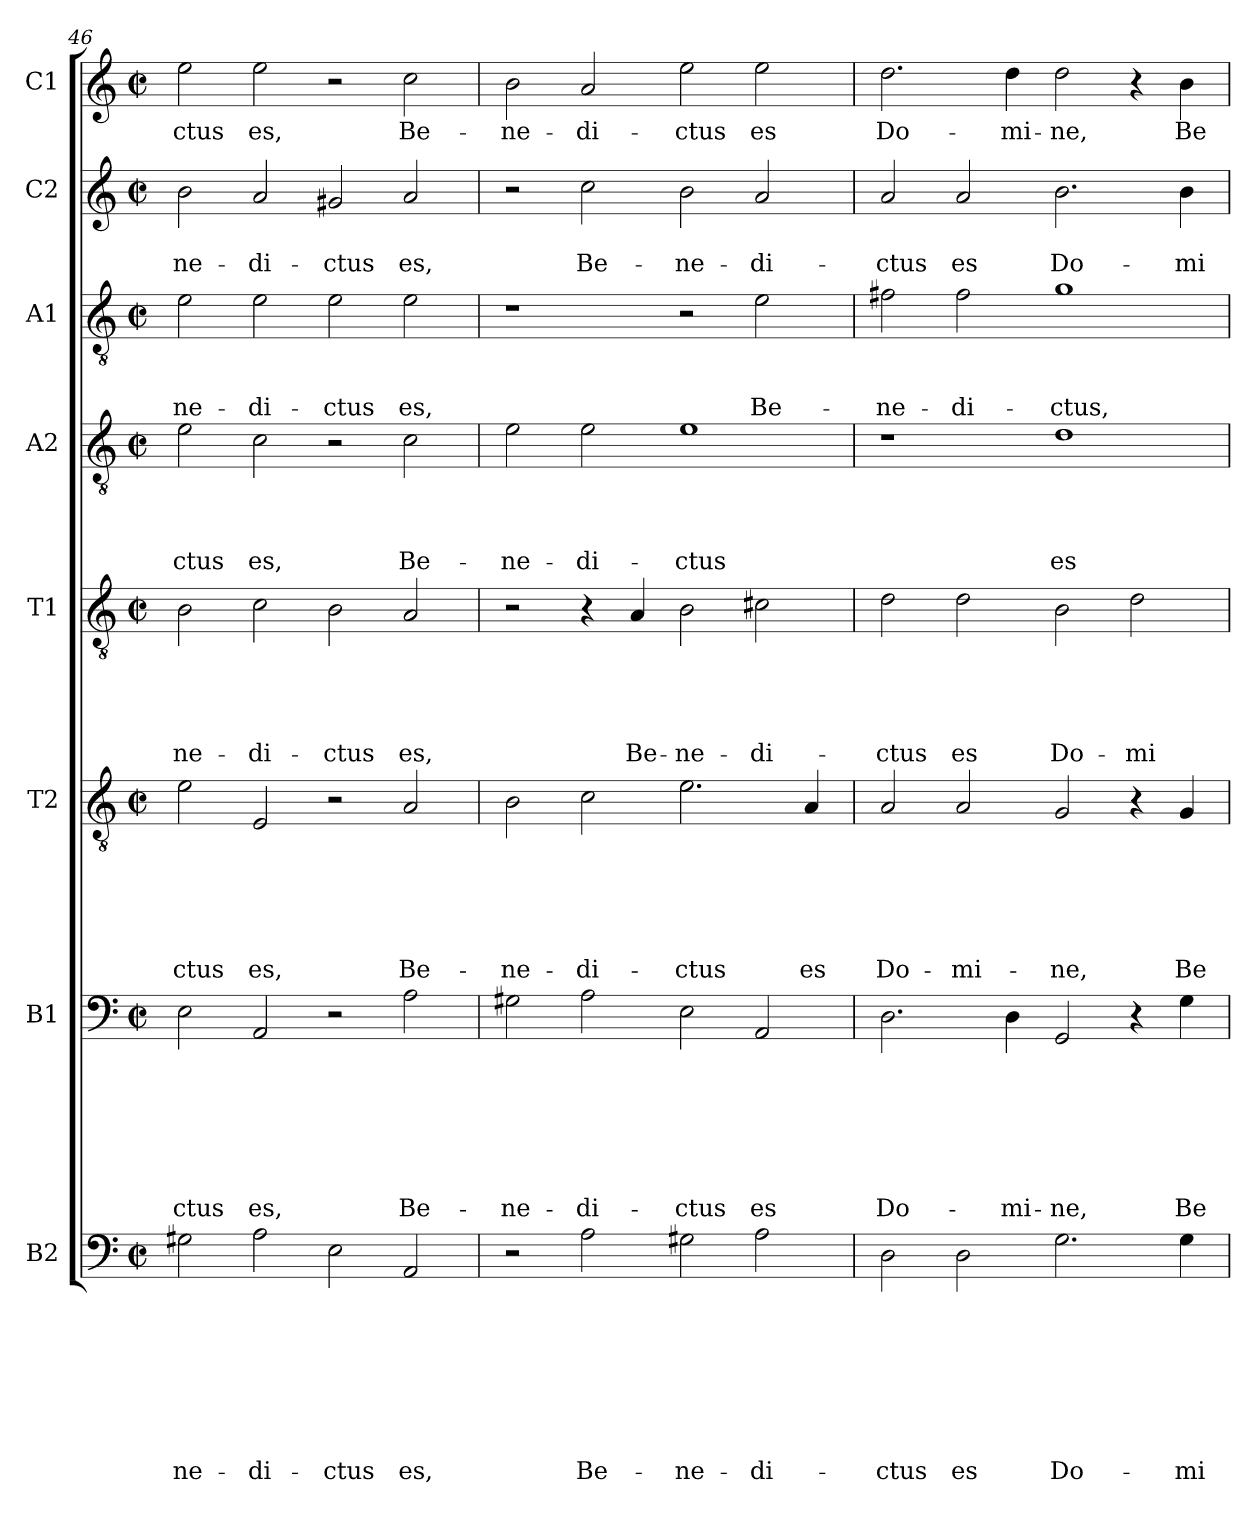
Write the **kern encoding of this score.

**kern	**text	**text	**text	**text	**text	**text	**text	**text	**kern	**text	**text	**text	**text	**text	**text	**text	**kern	**text	**text	**text	**text	**text	**text	**kern	**text	**text	**text	**text	**text	**kern	**text	**text	**text	**text	**kern	**text	**text	**text	**kern	**text	**text	**kern	**text
*part8	*part8	*part8	*part8	*part8	*part8	*part8	*part8	*part8	*part7	*part7	*part7	*part7	*part7	*part7	*part7	*part7	*part6	*part6	*part6	*part6	*part6	*part6	*part6	*part5	*part5	*part5	*part5	*part5	*part5	*part4	*part4	*part4	*part4	*part4	*part3	*part3	*part3	*part3	*part2	*part2	*part2	*part1	*part1
*staff8	*staff8	*staff8	*staff8	*staff8	*staff8	*staff8	*staff8	*staff8	*staff7	*staff7	*staff7	*staff7	*staff7	*staff7	*staff7	*staff7	*staff6	*staff6	*staff6	*staff6	*staff6	*staff6	*staff6	*staff5	*staff5	*staff5	*staff5	*staff5	*staff5	*staff4	*staff4	*staff4	*staff4	*staff4	*staff3	*staff3	*staff3	*staff3	*staff2	*staff2	*staff2	*staff1	*staff1
*I"B2	*	*	*	*	*	*	*	*	*I"B1	*	*	*	*	*	*	*	*I"T2	*	*	*	*	*	*	*I"T1	*	*	*	*	*	*I"A2	*	*	*	*	*I"A1	*	*	*	*I"C2	*	*	*I"C1	*
*clefF4	*	*	*	*	*	*	*	*	*clefF4	*	*	*	*	*	*	*	*clefGv2	*	*	*	*	*	*	*clefGv2	*	*	*	*	*	*clefGv2	*	*	*	*	*clefGv2	*	*	*	*clefG2	*	*	*clefG2	*
*k[]	*	*	*	*	*	*	*	*	*k[]	*	*	*	*	*	*	*	*k[]	*	*	*	*	*	*	*k[]	*	*	*	*	*	*k[]	*	*	*	*	*k[]	*	*	*	*k[]	*	*	*k[]	*
*C:	*	*	*	*	*	*	*	*	*C:	*	*	*	*	*	*	*	*C:	*	*	*	*	*	*	*C:	*	*	*	*	*	*C:	*	*	*	*	*C:	*	*	*	*C:	*	*	*C:	*
*M2/2	*	*	*	*	*	*	*	*	*M2/2	*	*	*	*	*	*	*	*M2/2	*	*	*	*	*	*	*M2/2	*	*	*	*	*	*M2/2	*	*	*	*	*M2/2	*	*	*	*M2/2	*	*	*M2/2	*
*met(c|)	*	*	*	*	*	*	*	*	*met(c|)	*	*	*	*	*	*	*	*met(c|)	*	*	*	*	*	*	*met(c|)	*	*	*	*	*	*met(c|)	*	*	*	*	*met(c|)	*	*	*	*met(c|)	*	*	*met(c|)	*
=46	=46	=46	=46	=46	=46	=46	=46	=46	=46	=46	=46	=46	=46	=46	=46	=46	=46	=46	=46	=46	=46	=46	=46	=46	=46	=46	=46	=46	=46	=46	=46	=46	=46	=46	=46	=46	=46	=46	=46	=46	=46	=46	=46
!	!	!	!	!	!	!	!	!LO:LY:b	!	!	!	!	!	!	!	!LO:LY:b	!	!	!	!	!	!	!LO:LY:b	!	!	!	!	!	!LO:LY:b	!	!	!	!	!LO:LY:b	!	!	!	!LO:LY:b	!	!	!LO:LY:b	!	!LO:LY:b
2G#X\	.	.	.	.	.	.	.	-ne-	2E\	.	.	.	.	.	.	-ctus	2e\	.	.	.	.	.	-ctus	2B\	.	.	.	.	-ne-	2e\	.	.	.	-ctus	2e\	.	.	-ne-	2b\	.	-ne-	2ee\	-ctus
!	!	!	!	!	!	!	!	!LO:LY:b	!	!	!	!	!	!	!	!LO:LY:b	!	!	!	!	!	!	!LO:LY:b	!	!	!	!	!	!LO:LY:b	!	!	!	!	!LO:LY:b	!	!	!	!LO:LY:b	!	!	!LO:LY:b	!	!LO:LY:b
2A\	.	.	.	.	.	.	.	-di-	2AA/	.	.	.	.	.	.	es,	2E/	.	.	.	.	.	es,	2c\	.	.	.	.	-di-	2c\	.	.	.	es,	2e\	.	.	-di-	2a/	.	-di-	2ee\	es,
!	!	!	!	!	!	!	!	!LO:LY:b	!	!	!	!	!	!	!	!	!	!	!	!	!	!	!	!	!	!	!	!	!LO:LY:b	!	!	!	!	!	!	!	!	!LO:LY:b	!	!	!LO:LY:b	!	!
2E\	.	.	.	.	.	.	.	-ctus	2r	.	.	.	.	.	.	.	2r	.	.	.	.	.	.	2B\	.	.	.	.	-ctus	2r	.	.	.	.	2e\	.	.	-ctus	2g#X/	.	-ctus	2r	.
!	!	!	!	!	!	!	!	!LO:LY:b	!	!	!	!	!	!	!	!LO:LY:b	!	!	!	!	!	!	!LO:LY:b	!	!	!	!	!	!LO:LY:b	!	!	!	!	!LO:LY:b	!	!	!	!LO:LY:b	!	!	!LO:LY:b	!	!LO:LY:b
2AA/	.	.	.	.	.	.	.	es,	2A\	.	.	.	.	.	.	Be-	2A/	.	.	.	.	.	Be-	2A/	.	.	.	.	es,	2c\	.	.	.	Be-	2e\	.	.	es,	2a/	.	es,	2cc\	Be-
=47	=47	=47	=47	=47	=47	=47	=47	=47	=47	=47	=47	=47	=47	=47	=47	=47	=47	=47	=47	=47	=47	=47	=47	=47	=47	=47	=47	=47	=47	=47	=47	=47	=47	=47	=47	=47	=47	=47	=47	=47	=47	=47	=47
!	!	!	!	!	!	!	!	!	!	!	!	!	!	!	!	!LO:LY:b	!	!	!	!	!	!	!LO:LY:b	!	!	!	!	!	!	!	!	!	!	!LO:LY:b	!	!	!	!	!	!	!	!	!LO:LY:b
2r	.	.	.	.	.	.	.	.	2G#X\	.	.	.	.	.	.	-ne-	2B\	.	.	.	.	.	-ne-	2r	.	.	.	.	.	2e\	.	.	.	-ne-	1r	.	.	.	2r	.	.	2b\	-ne-
!	!	!	!	!	!	!	!	!LO:LY:b	!	!	!	!	!	!	!	!LO:LY:b	!	!	!	!	!	!	!LO:LY:b	!	!	!	!	!	!	!	!	!	!	!LO:LY:b	!	!	!	!	!	!	!LO:LY:b	!	!LO:LY:b
2A\	.	.	.	.	.	.	.	Be-	2A\	.	.	.	.	.	.	-di-	2c\	.	.	.	.	.	-di-	4r	.	.	.	.	.	2e\	.	.	.	-di-	.	.	.	.	2cc\	.	Be-	2a/	-di-
!	!	!	!	!	!	!	!	!	!	!	!	!	!	!	!	!	!	!	!	!	!	!	!	!	!	!	!	!	!LO:LY:b	!	!	!	!	!	!	!	!	!	!	!	!	!	!
.	.	.	.	.	.	.	.	.	.	.	.	.	.	.	.	.	.	.	.	.	.	.	.	4A/	.	.	.	.	Be-	.	.	.	.	.	.	.	.	.	.	.	.	.	.
!	!	!	!	!	!	!	!	!LO:LY:b	!	!	!	!	!	!	!	!LO:LY:b	!	!	!	!	!	!	!LO:LY:b	!	!	!	!	!	!LO:LY:b	!	!	!	!	!LO:LY:b	!	!	!	!	!	!	!LO:LY:b	!	!LO:LY:b
2G#X\	.	.	.	.	.	.	.	-ne-	2E\	.	.	.	.	.	.	-ctus	2.e\	.	.	.	.	.	-ctus	2B\	.	.	.	.	-ne-	1e	.	.	.	-ctus	2r	.	.	.	2b\	.	-ne-	2ee\	-ctus
!	!	!	!	!	!	!	!	!LO:LY:b	!	!	!	!	!	!	!	!LO:LY:b	!	!	!	!	!	!	!	!	!	!	!	!	!LO:LY:b	!	!	!	!	!	!	!	!	!LO:LY:b	!	!	!LO:LY:b	!	!LO:LY:b
2A\	.	.	.	.	.	.	.	-di-	2AA/	.	.	.	.	.	.	es	.	.	.	.	.	.	.	2c#X\	.	.	.	.	-di-	.	.	.	.	.	2e\	.	.	Be-	2a/	.	-di-	2ee\	es
!	!	!	!	!	!	!	!	!	!	!	!	!	!	!	!	!	!	!	!	!	!	!	!LO:LY:b	!	!	!	!	!	!	!	!	!	!	!	!	!	!	!	!	!	!	!	!
.	.	.	.	.	.	.	.	.	.	.	.	.	.	.	.	.	4A/	.	.	.	.	.	es	.	.	.	.	.	.	.	.	.	.	.	.	.	.	.	.	.	.	.	.
=48	=48	=48	=48	=48	=48	=48	=48	=48	=48	=48	=48	=48	=48	=48	=48	=48	=48	=48	=48	=48	=48	=48	=48	=48	=48	=48	=48	=48	=48	=48	=48	=48	=48	=48	=48	=48	=48	=48	=48	=48	=48	=48	=48
!	!	!	!	!	!	!	!	!LO:LY:b	!	!	!	!	!	!	!	!LO:LY:b	!	!	!	!	!	!	!LO:LY:b	!	!	!	!	!	!LO:LY:b	!	!	!	!	!	!	!	!	!LO:LY:b	!	!	!LO:LY:b	!	!LO:LY:b
2D\	.	.	.	.	.	.	.	-ctus	2.D\	.	.	.	.	.	.	Do-	2A/	.	.	.	.	.	Do-	2d\	.	.	.	.	-ctus	1r	.	.	.	.	2f#X\	.	.	-ne-	2a/	.	-ctus	2.dd\	Do-
!	!	!	!	!	!	!	!	!LO:LY:b	!	!	!	!	!	!	!	!	!	!	!	!	!	!	!LO:LY:b	!	!	!	!	!	!LO:LY:b	!	!	!	!	!	!	!	!	!LO:LY:b	!	!	!LO:LY:b	!	!
2D\	.	.	.	.	.	.	.	es	.	.	.	.	.	.	.	.	2A/	.	.	.	.	.	-mi-	2d\	.	.	.	.	es	.	.	.	.	.	2f#\	.	.	-di-	2a/	.	es	.	.
!	!	!	!	!	!	!	!	!	!	!	!	!	!	!	!	!LO:LY:b	!	!	!	!	!	!	!	!	!	!	!	!	!	!	!	!	!	!	!	!	!	!	!	!	!	!	!LO:LY:b
.	.	.	.	.	.	.	.	.	4D\	.	.	.	.	.	.	-mi-	.	.	.	.	.	.	.	.	.	.	.	.	.	.	.	.	.	.	.	.	.	.	.	.	.	4dd\	-mi-
!	!	!	!	!	!	!	!	!LO:LY:b	!	!	!	!	!	!	!	!LO:LY:b	!	!	!	!	!	!	!LO:LY:b	!	!	!	!	!	!LO:LY:b	!	!	!	!	!LO:LY:b	!	!	!	!LO:LY:b	!	!	!LO:LY:b	!	!LO:LY:b
2.G\	.	.	.	.	.	.	.	Do-	2GG/	.	.	.	.	.	.	-ne,	2G/	.	.	.	.	.	-ne,	2B\	.	.	.	.	Do-	1d	.	.	.	es	1g	.	.	-ctus,	2.b\	.	Do-	2dd\	-ne,
!	!	!	!	!	!	!	!	!	!	!	!	!	!	!	!	!	!	!	!	!	!	!	!	!	!	!	!	!	!LO:LY:b	!	!	!	!	!	!	!	!	!	!	!	!	!	!
.	.	.	.	.	.	.	.	.	4r	.	.	.	.	.	.	.	4r	.	.	.	.	.	.	2d\	.	.	.	.	-mi-	.	.	.	.	.	.	.	.	.	.	.	.	4r	.
!	!	!	!	!	!	!	!	!LO:LY:b	!	!	!	!	!	!	!	!LO:LY:b	!	!	!	!	!	!	!LO:LY:b	!	!	!	!	!	!	!	!	!	!	!	!	!	!	!	!	!	!LO:LY:b	!	!LO:LY:b
4G\	.	.	.	.	.	.	.	-mi-	4G\	.	.	.	.	.	.	Be-	4G/	.	.	.	.	.	Be-	.	.	.	.	.	.	.	.	.	.	.	.	.	.	.	4b\	.	-mi-	4b\	Be-
=	=	=	=	=	=	=	=	=	=	=	=	=	=	=	=	=	=	=	=	=	=	=	=	=	=	=	=	=	=	=	=	=	=	=	=	=	=	=	=	=	=	=	=
*-	*-	*-	*-	*-	*-	*-	*-	*-	*-	*-	*-	*-	*-	*-	*-	*-	*-	*-	*-	*-	*-	*-	*-	*-	*-	*-	*-	*-	*-	*-	*-	*-	*-	*-	*-	*-	*-	*-	*-	*-	*-	*-	*-
